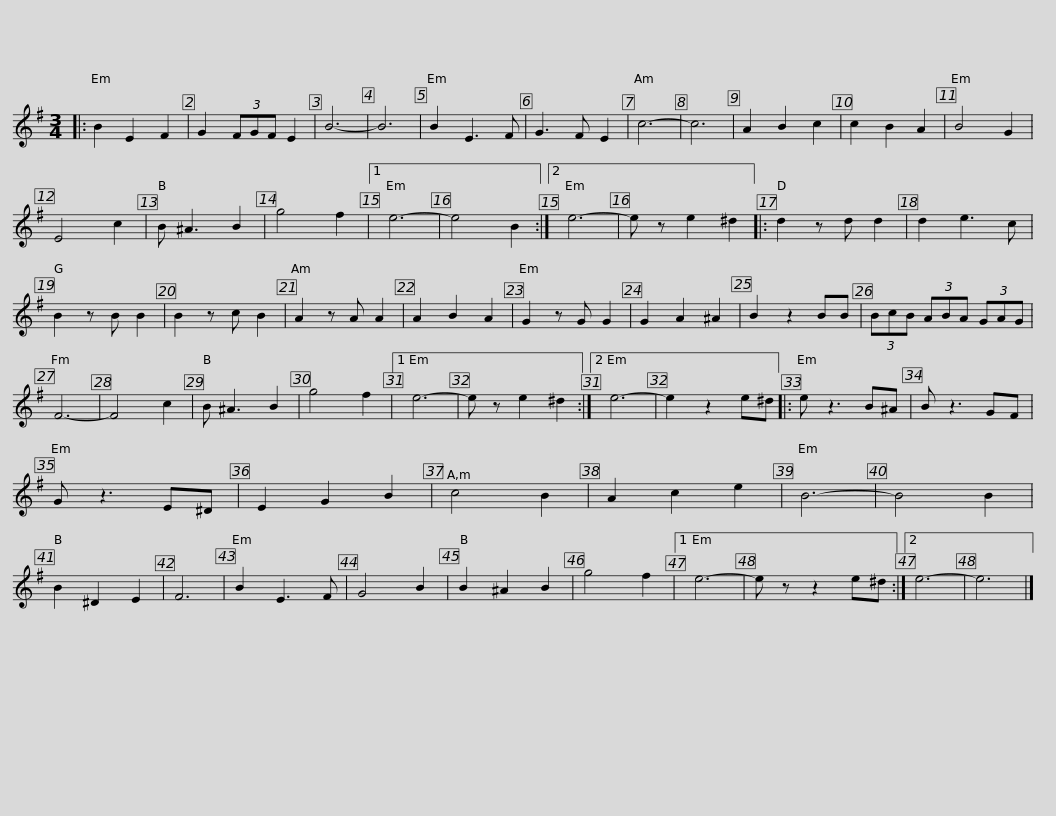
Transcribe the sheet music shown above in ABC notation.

X:1
L:1/8
M:3/4
I:linebreak $
K:Emin
V:1 treble
V:1
|: B2 E2 F2 | G2 (3FGF E2 | B6- | B6 | B2 E3 F | %5
 G3 F E2 | c6- | c6 | A2 B2 c2 | c2 B2 A2 | %10
 B4 G2 | E4 c2 |$ B ^A3 B2 | g4 f2 |1 e6- | %15
 e4 B2 :|2 e6- | e z e2 ^d2 |: d2 z d d2 | d2 e3 c | %20
 B2 z B B2 | B2 z c B2 | A2 z A A2 | A2 B2 A2 |$ G2 z G G2 | %25
 G2 A2 ^A2 | B2 z2 BB | (3BcB (3ABA (3GAG | F6- | F4 c2 | %30
 B ^A3 B2 | g4 f2 |1 e6- | e z e2 ^d2 :|2 e6- |$ %35
 e2 z2 e^d |: e z3 B^A | B z3 GF | G z3 E^D | E2 G2 B2 | %40
 c4 B2 | A2 c2 e2 | B6- | B4 B2 | B2 ^D2 E2 | %45
 F6 |$ B2 E3 F | G4 B2 | B2 ^A2 B2 | g4 f2 |1 %50
 e6- | e z z2 e^d :|2 e6- | e6 |] %54
